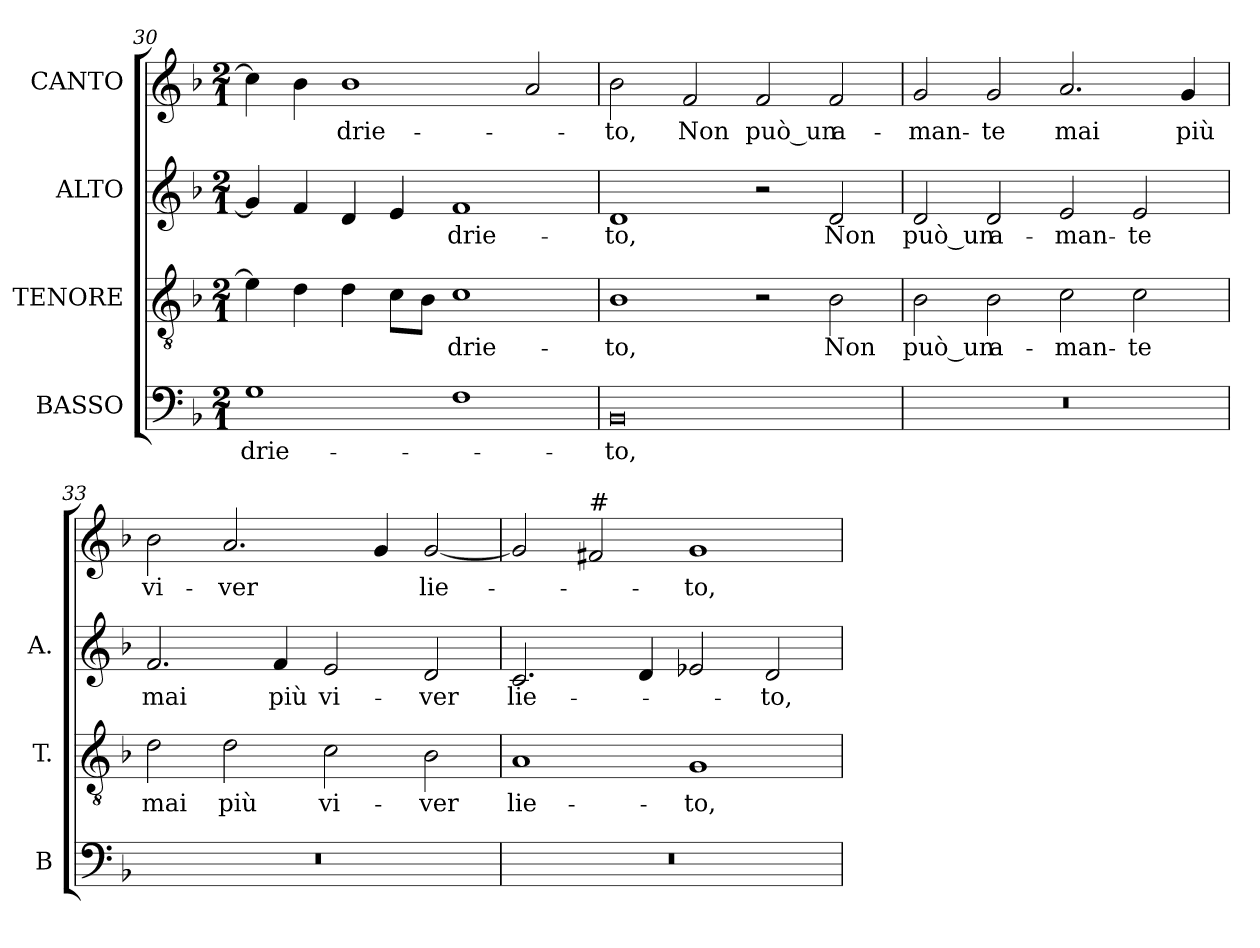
**kern	**text	**kern	**text	**kern	**text	**kern	**text
*part4	*part4	*part3	*part3	*part2	*part2	*part1	*part1
*staff4	*staff4	*staff3	*staff3	*staff2	*staff2	*staff1	*staff1
*I"BASSO	*	*I"TENORE	*	*I"ALTO	*	*I"CANTO	*
*I'B	*	*I'T.	*	*I'A.	*	*	*
!!LO:LB:g=z
*clefF4	*	*clefGv2	*	*clefG2	*	*clefG2	*
*	*	*ITrd7c12	*	*	*	*	*
*k[b-]	*	*k[b-]	*	*k[b-]	*	*k[b-]	*
*F:	*	*F:	*	*F:	*	*F:	*
*M2/1	*	*M2/1	*	*M2/1	*	*M2/1	*
=30	=30	=30	=30	=30	=30	=30	=30
!	!LO:LY:b:color=#000000	!	!	!	!	!	!
1Gi	drie-	4Ei\]	.	4gi/]	.	4cci\]	.
.	.	4Di\	.	4fi/	.	4b-i\	.
!	!	!	!	!	!	!	!LO:LY:b:color=#000000
.	.	4Di\	.	4di/	.	1b-i	drie-
.	.	8Ci\L	.	4ei/	.	.	.
.	.	8BB-i\J	.	.	.	.	.
!	!	!	!LO:LY:b:color=#000000	!	!	!	!
!	!	!	!	!	!LO:LY:b:color=#000000	!	!
1Fi	.	1Ci	drie-	1fi	drie-	.	.
.	.	.	.	.	.	2ai/	.
=31	=31	=31	=31	=31	=31	=31	=31
!	!LO:LY:b:color=#000000	!	!	!	!	!	!
!	!	!	!LO:LY:b:color=#000000	!	!	!	!
!	!	!	!	!	!LO:LY:b:color=#000000	!	!
!	!	!	!	!	!	!	!LO:LY:b:color=#000000
0BB-i	-to,	1BB-i	-to,	1di	-to,	2b-i\	-to,
!	!	!	!	!	!	!	!LO:LY:b:color=#000000
.	.	.	.	.	.	2fi/	Non
!	!	!	!	!	!	!	!LO:LY:b:color=#000000
.	.	2r	.	2r	.	2fi/	può_un
!	!	!	!LO:LY:b:color=#000000	!	!	!	!
!	!	!	!	!	!LO:LY:b:color=#000000	!	!
!	!	!	!	!	!	!	!LO:LY:b:color=#000000
.	.	2BB-i\	Non	2di/	Non	2fi/	a-
=32	=32	=32	=32	=32	=32	=32	=32
!LO:N:vis=1	!	!	!	!	!	!	!
!	!	!	!LO:LY:b:color=#000000	!	!	!	!
!	!	!	!	!	!LO:LY:b:color=#000000	!	!
!	!	!	!	!	!	!	!LO:LY:b:color=#000000
0r	.	2BB-i\	può_un	2di/	può_un	2gi/	-man-
!	!	!	!LO:LY:b:color=#000000	!	!	!	!
!	!	!	!	!	!LO:LY:b:color=#000000	!	!
!	!	!	!	!	!	!	!LO:LY:b:color=#000000
.	.	2BB-i\	a-	2di/	a-	2gi/	-te
!	!	!	!LO:LY:b:color=#000000	!	!	!	!
!	!	!	!	!	!LO:LY:b:color=#000000	!	!
!	!	!	!	!	!	!	!LO:LY:b:color=#000000
.	.	2Ci\	-man-	2ei/	-man-	2.ai/	mai
!	!	!	!LO:LY:b:color=#000000	!	!	!	!
!	!	!	!	!	!LO:LY:b:color=#000000	!	!
.	.	2Ci\	-te	2ei/	-te	.	.
!	!	!	!	!	!	!	!LO:LY:b:color=#000000
.	.	.	.	.	.	4gi/	più
=33	=33	=33	=33	=33	=33	=33	=33
!LO:N:vis=1	!	!	!	!	!	!	!
!	!	!	!LO:LY:b:color=#000000	!	!	!	!
!	!	!	!	!	!LO:LY:b:color=#000000	!	!
!	!	!	!	!	!	!	!LO:LY:b:color=#000000
0r	.	2Di\	mai	2.fi/	mai	2b-i\	vi-
!	!	!	!LO:LY:b:color=#000000	!	!	!	!
!	!	!	!	!	!	!	!LO:LY:b:color=#000000
.	.	2Di\	più	.	.	2.ai/	-ver
!	!	!	!	!	!LO:LY:b:color=#000000	!	!
.	.	.	.	4fi/	più	.	.
!	!	!	!LO:LY:b:color=#000000	!	!	!	!
!	!	!	!	!	!LO:LY:b:color=#000000	!	!
.	.	2Ci\	vi-	2ei/	vi-	.	.
.	.	.	.	.	.	4gi/	.
!	!	!	!LO:LY:b:color=#000000	!	!	!	!
!	!	!	!	!	!LO:LY:b:color=#000000	!	!
!	!	!	!	!	!	!	!LO:LY:b:color=#000000
.	.	2BB-i\	-ver	2di/	-ver	[<2gi/	lie-
!!LO:LB:g=z
=34	=34	=34	=34	=34	=34	=34	=34
!LO:N:vis=1	!	!	!	!	!	!	!
!	!	!	!LO:LY:b:color=#000000	!	!	!	!
!	!	!	!	!	!LO:LY:b:color=#000000	!	!
0r	.	1AAi	lie-	2.ci/	lie-	2gi/]	.
!	!	!	!	!	!	!LO:TX:a:t=#	!
.	.	.	.	.	.	2f#i/	.
.	.	.	.	4di/	.	.	.
!	!	!	!LO:LY:b:color=#000000	!	!	!	!
!	!	!	!	!	!	!	!LO:LY:b:color=#000000
.	.	1GGi	-to,	2e-Xi/	.	1gi	-to,
!	!	!	!	!	!LO:LY:b:color=#000000	!	!
.	.	.	.	2di/	-to,	.	.
=	=	=	=	=	=	=	=
*-	*-	*-	*-	*-	*-	*-	*-
